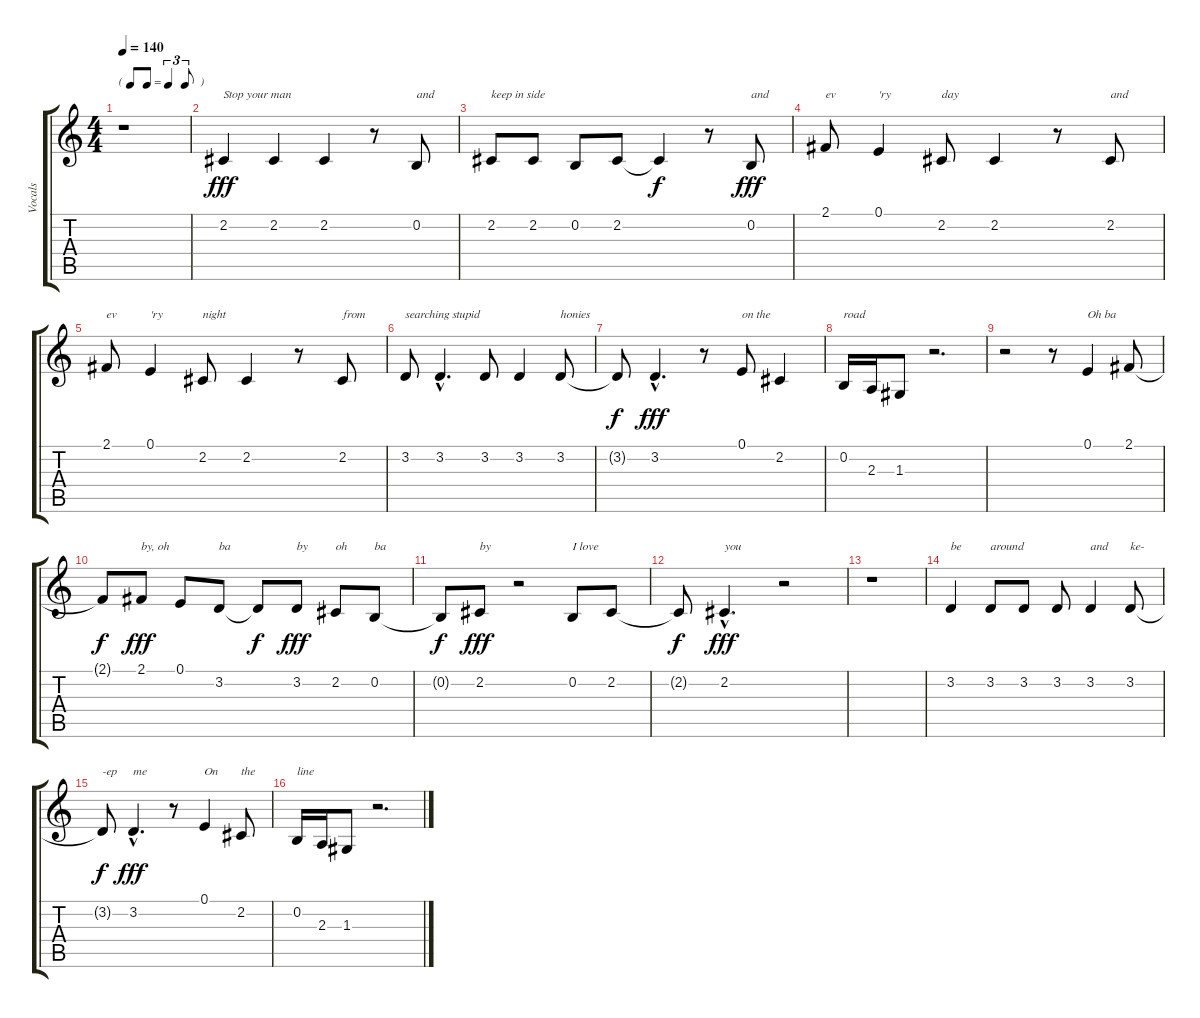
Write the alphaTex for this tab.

\track ("Vocals" "Vocals") {instrument lead2sawtooth}
\staff {score tabs}
\tuning (E4 B3 G3 D3 A2 E2) {hide}
\ts (4 4)
\tf triplet8th
\tempo 140
\clef g2
\ks c
r.1{dy fff} |
2.2.4{txt "Stop your man"} 2.2.4 2.2.4 r.8 0.2.8{txt "and"} |
2.2.8{txt "keep in side"} 2.2.8 0.2.8 2.2.8 2.2{t}.4{dy f} r.8 0.2.8{txt "and" dy fff} |
2.1.8{txt "ev"} 0.1.4{txt "'ry"} 2.2.8{txt "day"} 2.2.4 r.8 2.2.8{txt "and"} |
2.1.8{txt "ev"} 0.1.4{txt "'ry"} 2.2.8{txt "night"} 2.2.4 r.8 2.2.8{txt "from"} |
3.2.8{txt "searching stupid "} 3.2{hac}.4{d} 3.2.8 3.2.4 3.2.8{txt "honies"} |
3.2{t}.8{dy f} 3.2{hac}.4{d dy fff} r.8 0.1.8{txt "on the"} 2.2.4 |
0.2.16{txt "road"} 2.3.16 1.3.8 r.2{d} |
r.2 r.8 0.1.4{txt "Oh ba"} 2.1.8 |
2.1{t}.8{dy f} 2.1.8{txt "by, oh " dy fff} 0.1.8 3.2.8{txt "ba"} 3.2{t}.8{dy f} 3.2.8{txt "by" dy fff} 2.2.8{txt "oh"} 0.2.8{txt "ba"} |
0.2{t}.8{dy f} 2.2.8{txt "by" dy fff} r.2 0.2.8{txt "I love"} 2.2.8 |
2.2{t}.8{dy f} 2.2{hac}.4{d txt "you" dy fff} r.2 |
r.1 |
3.2.4{txt "be"} 3.2.8{txt "around"} 3.2.8 3.2.8 3.2.4{txt "and"} 3.2.8{txt "ke-"} |
3.2{t}.8{txt "-ep" dy f} 3.2{hac}.4{d txt "me" dy fff} r.8 0.1.4{txt "On "} 2.2.8{txt "the"} |
0.2.16{txt "line"} 2.3.16 1.3.8 r.2{d}
